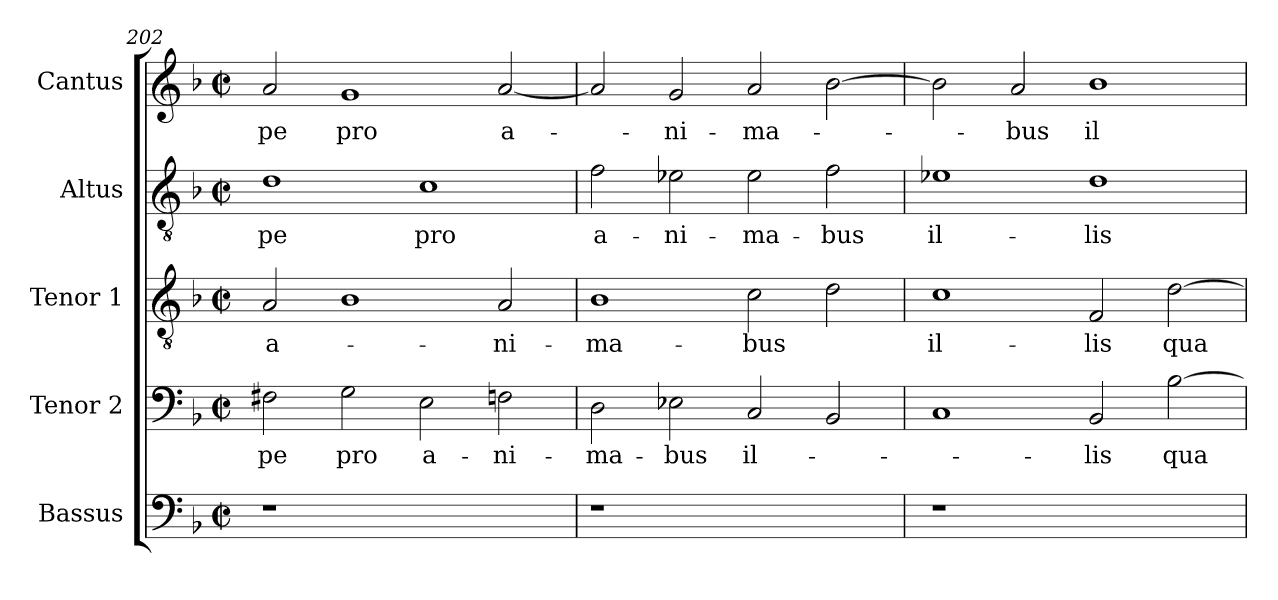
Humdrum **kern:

**kern	**kern	**text	**kern	**text	**kern	**text	**kern	**text
*part5	*part4	*part4	*part3	*part3	*part2	*part2	*part1	*part1
*staff5	*staff4	*staff4	*staff3	*staff3	*staff2	*staff2	*staff1	*staff1
*I"Bassus	*I"Tenor 2	*	*I"Tenor 1	*	*I"Altus	*	*I"Cantus	*
*clefF4	*clefF4	*	*clefGv2	*	*clefGv2	*	*clefG2	*
*k[b-]	*k[b-]	*	*k[b-]	*	*k[b-]	*	*k[b-]	*
*F:	*F:	*	*F:	*	*F:	*	*F:	*
*M2/2	*M2/2	*	*M2/2	*	*M2/2	*	*M2/2	*
*met(c|)	*met(c|)	*	*met(c|)	*	*met(c|)	*	*met(c|)	*
=202	=202	=202	=202	=202	=202	=202	=202	=202
!	!	!LO:LY:b:cj	!	!LO:LY:b:cj	!	!LO:LY:b:cj	!	!LO:LY:b:cj
1r	2F#X\	-pe	2A/	a-	1d	-pe	2a/	-pe
!	!	!LO:LY:b:cj	!	!	!	!	!	!LO:LY:b:cj
.	2G\	pro	1B-	.	.	.	1g	pro
!	!	!LO:LY:b:cj	!	!	!	!LO:LY:b:cj	!	!
1ryy	2E\	a-	.	.	1c	pro	.	.
!	!	!LO:LY:b:cj	!	!LO:LY:b:cj	!	!	!	!LO:LY:b:cj
.	2Fn\	-ni-	2A/	-ni-	.	.	[<2a/	a-
=203	=203	=203	=203	=203	=203	=203	=203	=203
!	!	!LO:LY:b	!	!LO:LY:b:cj	!	!LO:LY:b:cj	!	!
1r	2D\	-ma-	1B-	-ma-	2f\	a-	2a/]	.
!	!	!LO:LY:b:rj	!	!	!	!LO:LY:b:cj	!	!LO:LY:b:cj
.	2E-X\	-bus	.	.	2e-X\	-ni-	2g/	-ni-
!	!	!LO:LY:b:cj	!	!LO:LY:b:cj	!	!LO:LY:b	!	!LO:LY:b:cj
1ryy	2C/	il-	2c\	-bus	2e-\	-ma-	2a/	-ma-
!	!	!	!	!	!	!LO:LY:b:rj	!	!
.	2BB-/	.	2d\	.	2f\	-bus	[>2b-\	.
=204	=204	=204	=204	=204	=204	=204	=204	=204
!	!	!	!	!LO:LY:b:cj	!	!LO:LY:b:cj	!	!
1r	1C	.	1c	il-	1e-X	il-	2b-\]	.
!	!	!	!	!	!	!	!	!LO:LY:b:cj
.	.	.	.	.	.	.	2a/	-bus
!	!	!LO:LY:b:cj	!	!LO:LY:b:cj	!	!LO:LY:b:cj	!	!LO:LY:b:cj
1ryy	2BB-/	-lis	2F/	-lis	1d	-lis	1b-	il-
!	!	!LO:LY:b:cj	!	!LO:LY:b:cj	!	!	!	!
.	[>2B-\	qua-	[>2d\	qua-	.	.	.	.
=	=	=	=	=	=	=	=	=
*-	*-	*-	*-	*-	*-	*-	*-	*-
